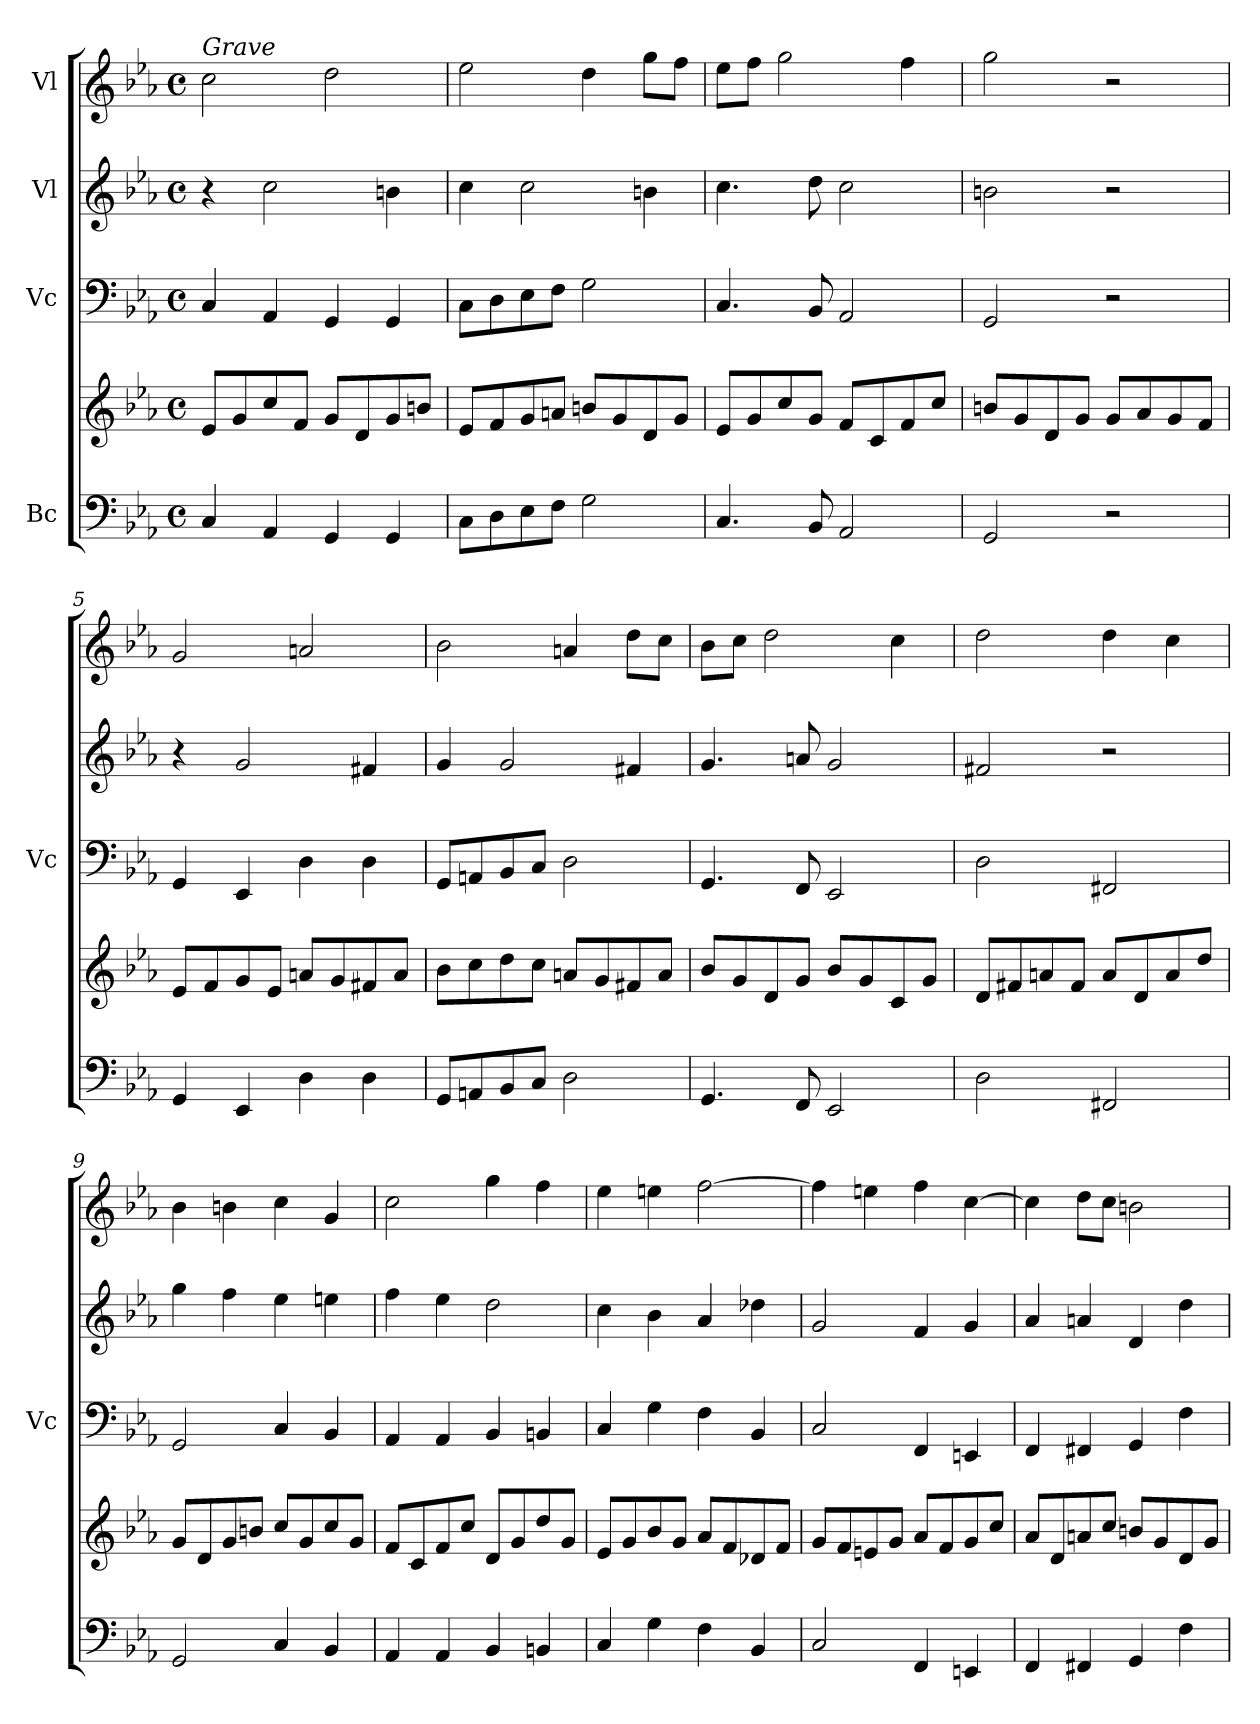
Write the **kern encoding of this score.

**kern	**kern	**kern	**kern	**kern
*part4	*part4	*part3	*part2	*part1
*staff5	*staff4	*staff3	*staff2	*staff1
*I"Bc	*	*I"Vc	*I"Vl	*I"Vl
*	*	*I'Vc	*	*
*clefF4	*clefG2	*clefF4	*clefG2	*clefG2
*k[b-e-a-]	*k[b-e-a-]	*k[b-e-a-]	*k[b-e-a-]	*k[b-e-a-]
*M4/4	*M4/4	*M4/4	*M4/4	*M4/4
*met(c)	*met(c)	*met(c)	*met(c)	*met(c)
*MM50	*MM50	*MM50	*MM50	*MM50
=1	=1	=1	=1	=1
!	!	!	!	!LO:TX:a:i:t=Grave
4C/	8e-/L	4C/	4r	2cc\
.	8g/	.	.	.
4AA-/	8cc/	4AA-/	2cc\	.
.	8f/J	.	.	.
4GG/	8g/L	4GG/	.	2dd\
.	8d/	.	.	.
4GG/	8g/	4GG/	4bn\	.
.	8bn/J	.	.	.
=2	=2	=2	=2	=2
8C\L	8e-/L	8C\L	4cc\	2ee-\
8D\	8f/	8D\	.	.
8E-\	8g/	8E-\	2cc\	.
8F\J	8an/J	8F\J	.	.
2G\	8bn/L	2G\	.	4dd\
.	8g/	.	.	.
.	8d/	.	4bn\	8gg\L
.	8g/J	.	.	8ff\J
=3	=3	=3	=3	=3
4.C/	8e-/L	4.C/	4.cc\	8ee-\L
.	8g/	.	.	8ff\J
.	8cc/	.	.	2gg\
8BB-/	8g/J	8BB-/	8dd\	.
2AA-/	8f/L	2AA-/	2cc\	.
.	8c/	.	.	.
.	8f/	.	.	4ff\
.	8cc/J	.	.	.
=4	=4	=4	=4	=4
2GG/	8bn/L	2GG/	2bn\	2gg\
.	8g/	.	.	.
.	8d/	.	.	.
.	8g/J	.	.	.
2r	8g/L	2r	2r	2r
.	8a-/	.	.	.
.	8g/	.	.	.
.	8f/J	.	.	.
=5	=5	=5	=5	=5
4GG/	8e-/L	4GG/	4r	2g/
.	8f/	.	.	.
4EE-/	8g/	4EE-/	2g/	.
.	8e-/J	.	.	.
4D\	8an/L	4D\	.	2an/
.	8g/	.	.	.
4D\	8f#X/	4D\	4f#X/	.
.	8a/J	.	.	.
!!LO:LB:g=z
=6	=6	=6	=6	=6
8GG/L	8b-\L	8GG/L	4g/	2b-\
8AAn/	8cc\	8AAn/	.	.
8BB-/	8dd\	8BB-/	2g/	.
8C/J	8cc\J	8C/J	.	.
2D\	8an/L	2D\	.	4an/
.	8g/	.	.	.
.	8f#X/	.	4f#X/	8dd\L
.	8a/J	.	.	8cc\J
=7	=7	=7	=7	=7
4.GG/	8b-/L	4.GG/	4.g/	8b-\L
.	8g/	.	.	8cc\J
.	8d/	.	.	2dd\
8FF/	8g/J	8FF/	8an/	.
2EE-/	8b-/L	2EE-/	2g/	.
.	8g/	.	.	.
.	8c/	.	.	4cc\
.	8g/J	.	.	.
=8	=8	=8	=8	=8
2D\	8d/L	2D\	2f#X/	2dd\
.	8f#X/	.	.	.
.	8an/	.	.	.
.	8f#/J	.	.	.
2FF#X/	8a/L	2FF#X/	2r	4dd\
.	8d/	.	.	.
.	8a/	.	.	4cc\
.	8dd/J	.	.	.
=9	=9	=9	=9	=9
2GG/	8g/L	2GG/	4gg\	4b-\
.	8d/	.	.	.
.	8g/	.	4ff\	4bn\
.	8bn/J	.	.	.
4C/	8cc/L	4C/	4ee-\	4cc\
.	8g/	.	.	.
4BB-/	8cc/	4BB-/	4een\	4g/
.	8g/J	.	.	.
=10	=10	=10	=10	=10
4AA-/	8f/L	4AA-/	4ff\	2cc\
.	8c/	.	.	.
4AA-/	8f/	4AA-/	4ee-\	.
.	8cc/J	.	.	.
4BB-/	8d/L	4BB-/	2dd\	4gg\
.	8g/	.	.	.
4BBn/	8dd/	4BBn/	.	4ff\
.	8g/J	.	.	.
=11	=11	=11	=11	=11
4C/	8e-/L	4C/	4cc\	4ee-\
.	8g/	.	.	.
4G\	8b-/	4G\	4b-\	4een\
.	8g/J	.	.	.
4F\	8a-/L	4F\	4a-/	[2ff\
.	8f/	.	.	.
4BB-/	8d-X/	4BB-/	4dd-X\	.
.	8f/J	.	.	.
!!LO:PB:g=z
=12	=12	=12	=12	=12
2C/	8g/L	2C/	2g/	4ff\]
.	8f/	.	.	.
.	8en/	.	.	4een\
.	8g/J	.	.	.
4FF/	8a-/L	4FF/	4f/	4ff\
.	8f/	.	.	.
4EEn/	8g/	4EEn/	4g/	[4cc\
.	8cc/J	.	.	.
=13	=13	=13	=13	=13
4FF/	8a-/L	4FF/	4a-/	4cc\]
.	8d/	.	.	.
4FF#X/	8an/	4FF#X/	4an/	8dd\L
.	8cc/J	.	.	8cc\J
4GG/	8bn/L	4GG/	4d/	2bn\
.	8g/	.	.	.
4F\	8d/	4F\	4dd\	.
.	8g/J	.	.	.
=	=	=	=	=
*-	*-	*-	*-	*-
